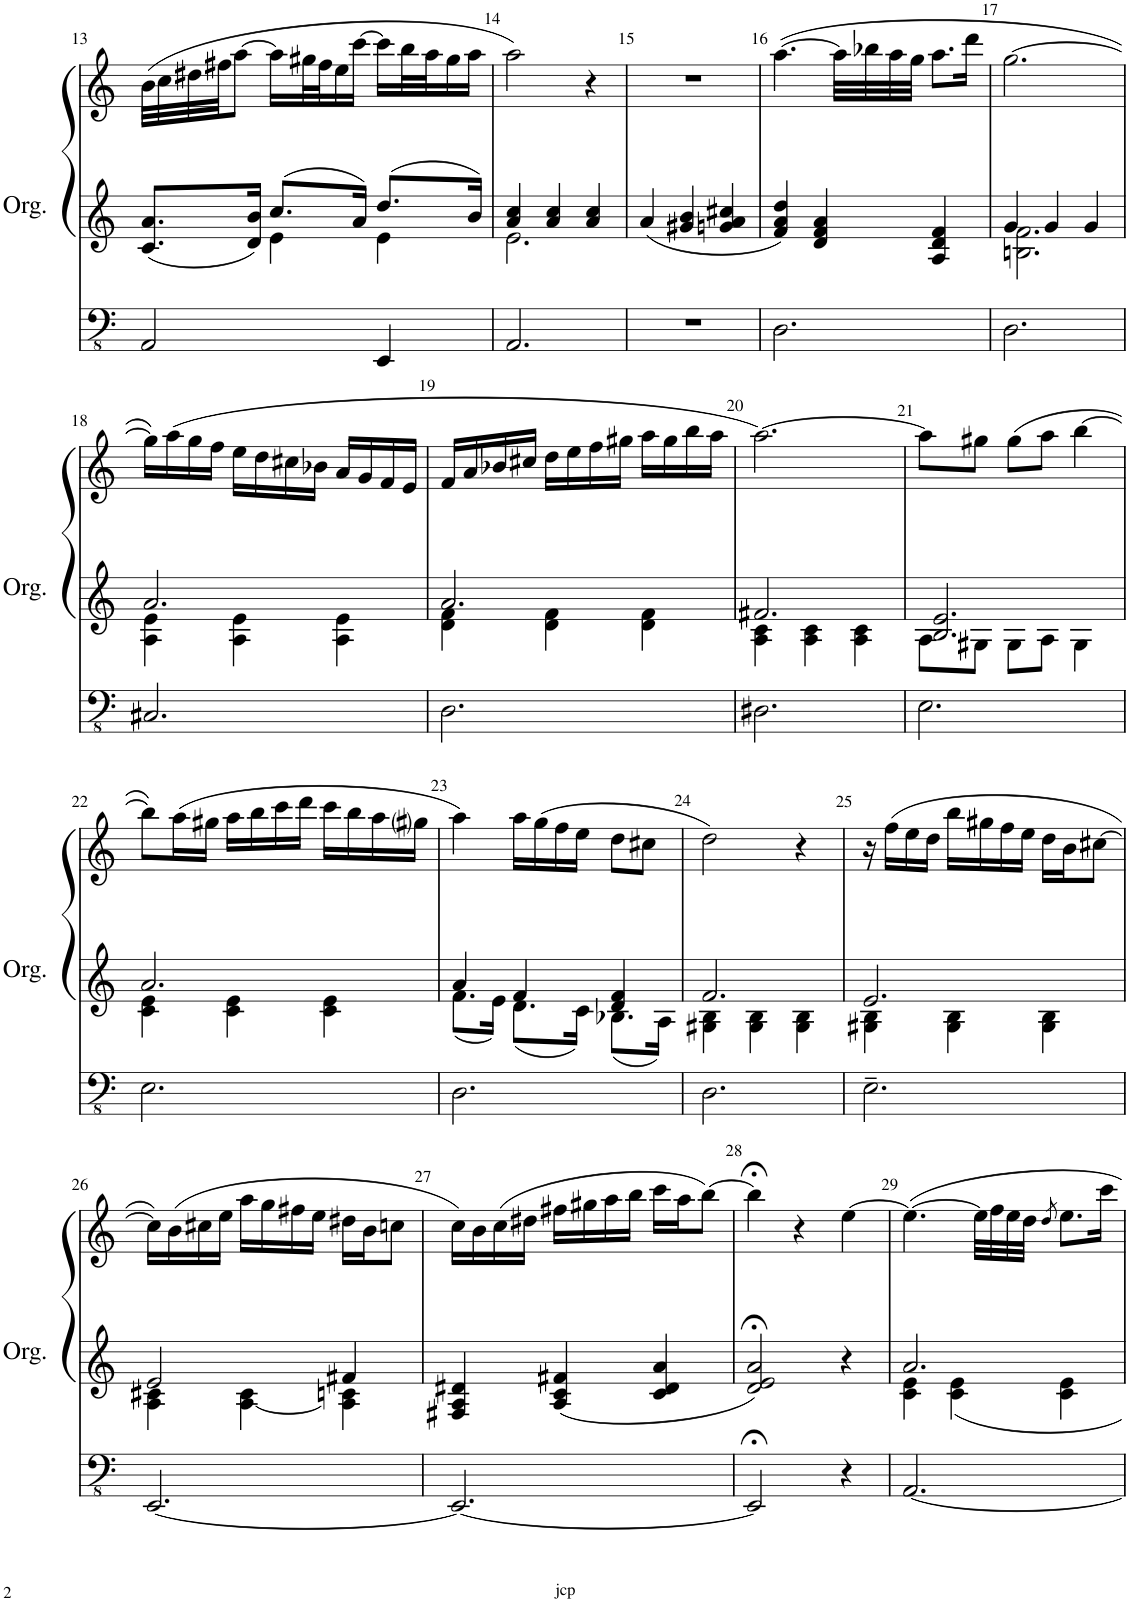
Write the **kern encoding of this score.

**kern	**kern	**kern
*part1	*part1	*part1
*staff3	*staff2	*staff1
*I"Orgue à tuyaux	*	*
*I'Org.	*	*
!!LO:PB:g=z
*clefFv4	*clefG2	*clefG2
*k[]	*k[]	*k[]
*M3/4	*M3/4	*M3/4
=13	=13	=13
*	*^	*
2AAA/	8.c/ 8.a/L	4ryy	(32b\LLL
.	.	.	32cc\
.	.	.	32dd#X\
.	.	.	32ff#X\JJ
.	.	.	[8aa\J
.	16d/ 16b/Jk	.	.
.	8.cc/L	4e\	16aa\LL]
.	.	.	32gg#X\L
.	.	.	32ff#\J
.	.	.	16ee\
.	16a/Jk	.	[16ccc\JJ
4EEE/	8.dd/L	4e\	16ccc\LL]
.	.	.	32bb\L
.	.	.	32aa\J
.	.	.	16gg#\
.	16b/Jk	.	16aa\JJ
=14	=14	=14	=14
2.AAA/	4a/ 4cc/	2.e\	2aa\)
.	4a/ 4cc/	.	.
.	4a/ 4cc/	.	4r
*	*v	*v	*
=15	=15	=15
2.r	4a/	2.r
.	4g#X/ 4b/	.
.	4gn/ 4a/ 4cc#X/	.
=16	=16	=16
2.DD\	4f/ 4a/ 4dd/	([4.aa\
.	4d/ 4f/ 4a/	.
.	.	32aa\LLL]
.	.	32bb-X\
.	.	32aa\
.	.	32gg\JJJ
.	4A/ 4d/ 4f/	8.aa\L
.	.	16ddd\Jk
=17	=17	=17
*	*^	*
2.DD\	4g/	2.Bn\ 2.f\	[2.gg\
.	4g/	.	.
.	4g/	.	.
!!LO:LB:g=z
=18	=18	=18	=18
2.CC#X/	2.a/	4A\ 4e\	16gg\LL])
.	.	.	(16aa\
.	.	.	16gg\
.	.	.	16ff\JJ
.	.	4A\ 4e\	16ee\LL
.	.	.	16dd\
.	.	.	16cc#X\
.	.	.	16b-X\JJ
.	.	4A\ 4e\	16a/LL
.	.	.	16g/
.	.	.	16f/
.	.	.	16e/JJ
=19	=19	=19	=19
2.DD\	2.a/	4d\ 4f\	16f/LL
.	.	.	16a/
.	.	.	16b-X/
.	.	.	16cc#X/JJ
.	.	4d\ 4f\	16dd\LL
.	.	.	16ee\
.	.	.	16ff\
.	.	.	16gg#X\JJ
.	.	4d\ 4f\	16aa\LL
.	.	.	16gg#\
.	.	.	16bb\
.	.	.	16aa\JJ
=20	=20	=20	=20
2.DD#X\	2.f#X/	4A\ 4c\	[2.aa\)
.	.	4A\ 4c\	.
.	.	4A\ 4c\	.
=21	=21	=21	=21
2.EE\	2.B/ 2.e/	8A\L	8aa\L]
.	.	8G#X\J	8gg#X\J
.	.	8G#\L	(8gg#\L
.	.	8A\J	8aa\J
.	.	4G#\	[4bb\
!!LO:LB:g=z
=22	=22	=22	=22
2.EE\	2.a/	4c\ 4e\	8bb\L])
.	.	.	(16aa\L
.	.	.	16gg#X\JJ
.	.	4c\ 4e\	16aa\LL
.	.	.	16bb\
.	.	.	16ccc\
.	.	.	16ddd\JJ
.	.	4c\ 4e\	16ccc\LL
.	.	.	16bb\
.	.	.	16aa\
.	.	.	16gg#i\JJ
=23	=23	=23	=23
2.DD\	4a/	8.f\L	4aa\)
.	.	16e\Jk	.
.	4f/	8.d\L	16aa\LL
.	.	.	(16gg\
.	.	.	16ff\
.	.	16c\Jk	16ee\JJ
.	4d/ 4f/	8.B-X\L	8dd\L
.	.	.	8cc#X\J
.	.	16A\Jk	.
=24	=24	=24	=24
2.DD\	2.f/	4G#X\ 4B\	2dd\)
.	.	4G#\ 4B\	.
.	.	4G#\ 4B\	4r
=25	=25	=25	=25
2.EE~\	2.e/	4G#X\ 4B\	16r
.	.	.	(16ff\LL
.	.	.	16ee\
.	.	.	16dd\JJ
.	.	4G#\ 4B\	16bb\LL
.	.	.	16gg#X\
.	.	.	16ff\
.	.	.	16ee\JJ
.	.	4G#\ 4B\	16dd\LL
.	.	.	16b\J
.	.	.	[8cc#X\J
!!LO:LB:g=z
=26	=26	=26	=26
[2.EEE/	2e/	4A\ 4c#X\	16cc#\LL])
.	.	.	(16b\
.	.	.	16cc#X\
.	.	.	16ee\JJ
.	.	[4A\ 4c#\	16aa\LL
.	.	.	16gg\
.	.	.	16ff#X\
.	.	.	16ee\JJ
.	4f#X/	4A\] 4cn\	16dd#X\LL
.	.	.	16b\J
.	.	.	8ccn\J
*	*v	*v	*
=27	=27	=27
2.EEE/_	4F#X/ 4A/ 4d#X/	16cc\LL)
.	.	16b\
.	.	(16cc\
.	.	16dd#X\JJ
.	4A/ 4c/ 4f#X/	16ff#X\LL
.	.	16gg#X\
.	.	16aa\
.	.	16bb\JJ
.	4c/ 4d#/ 4a/	16ccc\LL
.	.	16aa\J
.	.	[8bb\J)
=28	=28	=28
2EEE;</]	2d/;< 2e/;< 2a/;<	4bb;<\]
.	.	4r
4r	4r	[4ee\
=29	=29	=29
*	*^	*
[2.AAA/	2.a/	4c\ 4e\	4.ee\_
.	.	4c\ 4e\	.
.	.	.	32ee\LLL]
.	.	.	32ff\
.	.	.	32ee\
.	.	.	32dd\JJJ
.	.	.	8qdd/
.	.	4c\ 4e\	8.ee\L
.	.	.	16ccc\Jk
*	*v	*v	*
=	=	=
*-	*-	*-
